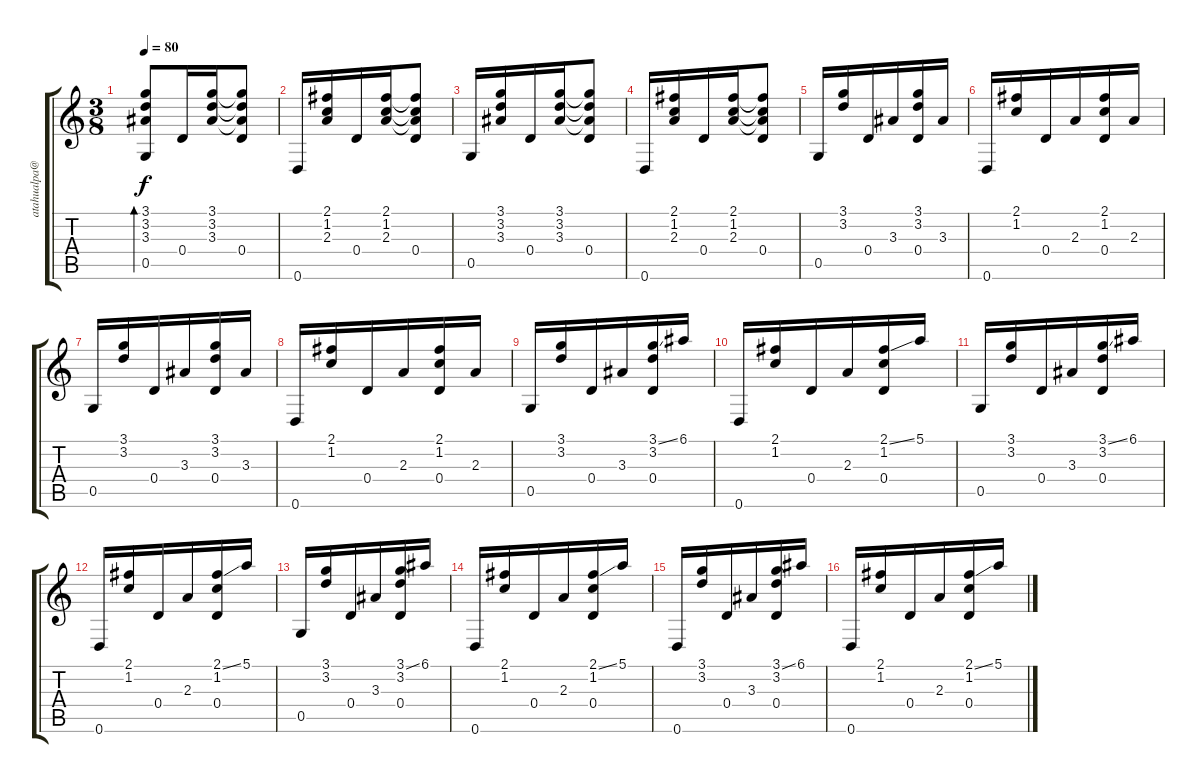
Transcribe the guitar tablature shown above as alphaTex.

\track ("" "atahualpa@") {instrument acousticguitarnylon}
\staff {score tabs}
\tuning (E4 B3 G3 D3 G2 D2) {hide}
\ts (3 8)
\tempo 80
\clef g2
\ks c
(3.1 3.2 3.3 0.5).8{bd 240 dy f instrument acousticguitarnylon} 0.4.16 (3.1 3.2 3.3).16 (3.1{t} 3.2{t} 3.3{t} 0.4).8 |
0.6.16 (2.1 1.2 2.3).16 0.4.16 (2.1 1.2 2.3).16 (2.1{t} 1.2{t} 2.3{t} 0.4).8 |
0.5.16 (3.1 3.2 3.3).16 0.4.16 (3.1 3.2 3.3).16 (3.1{t} 3.2{t} 3.3{t} 0.4).8 |
0.6.16 (2.1 1.2 2.3).16 0.4.16 (2.1 1.2 2.3).16 (2.1{t} 1.2{t} 2.3{t} 0.4).8 |
0.5.16 (3.1 3.2).16 0.4.16 3.3.16 (3.1 3.2 0.4).16 3.3.16 |
0.6.16 (2.1 1.2).16 0.4.16 2.3.16 (2.1 1.2 0.4).16 2.3.16 |
0.5.16 (3.1 3.2).16 0.4.16 3.3.16 (3.1 3.2 0.4).16 3.3.16 |
0.6.16 (2.1 1.2).16 0.4.16 2.3.16 (2.1 1.2 0.4).16 2.3.16 |
0.5.16 (3.1 3.2).16 0.4.16 3.3.16 (3.1{ss} 3.2 0.4).16 6.1.16 |
0.6.16 (2.1 1.2).16 0.4.16 2.3.16 (2.1{ss} 1.2 0.4).16 5.1.16 |
0.5.16 (3.1 3.2).16 0.4.16 3.3.16 (3.1{ss} 3.2 0.4).16 6.1.16 |
0.6.16 (2.1 1.2).16 0.4.16 2.3.16 (2.1{ss} 1.2 0.4).16 5.1.16 |
0.5.16 (3.1 3.2).16 0.4.16 3.3.16 (3.1{ss} 3.2 0.4).16 6.1.16 |
0.6.16 (2.1 1.2).16 0.4.16 2.3.16 (2.1{ss} 1.2 0.4).16 5.1.16 |
0.6.16 (3.1 3.2).16 0.4.16 3.3.16 (3.1{ss} 3.2 0.4).16 6.1.16 |
0.6.16 (2.1 1.2).16 0.4.16 2.3.16 (2.1{ss} 1.2 0.4).16 5.1.16
